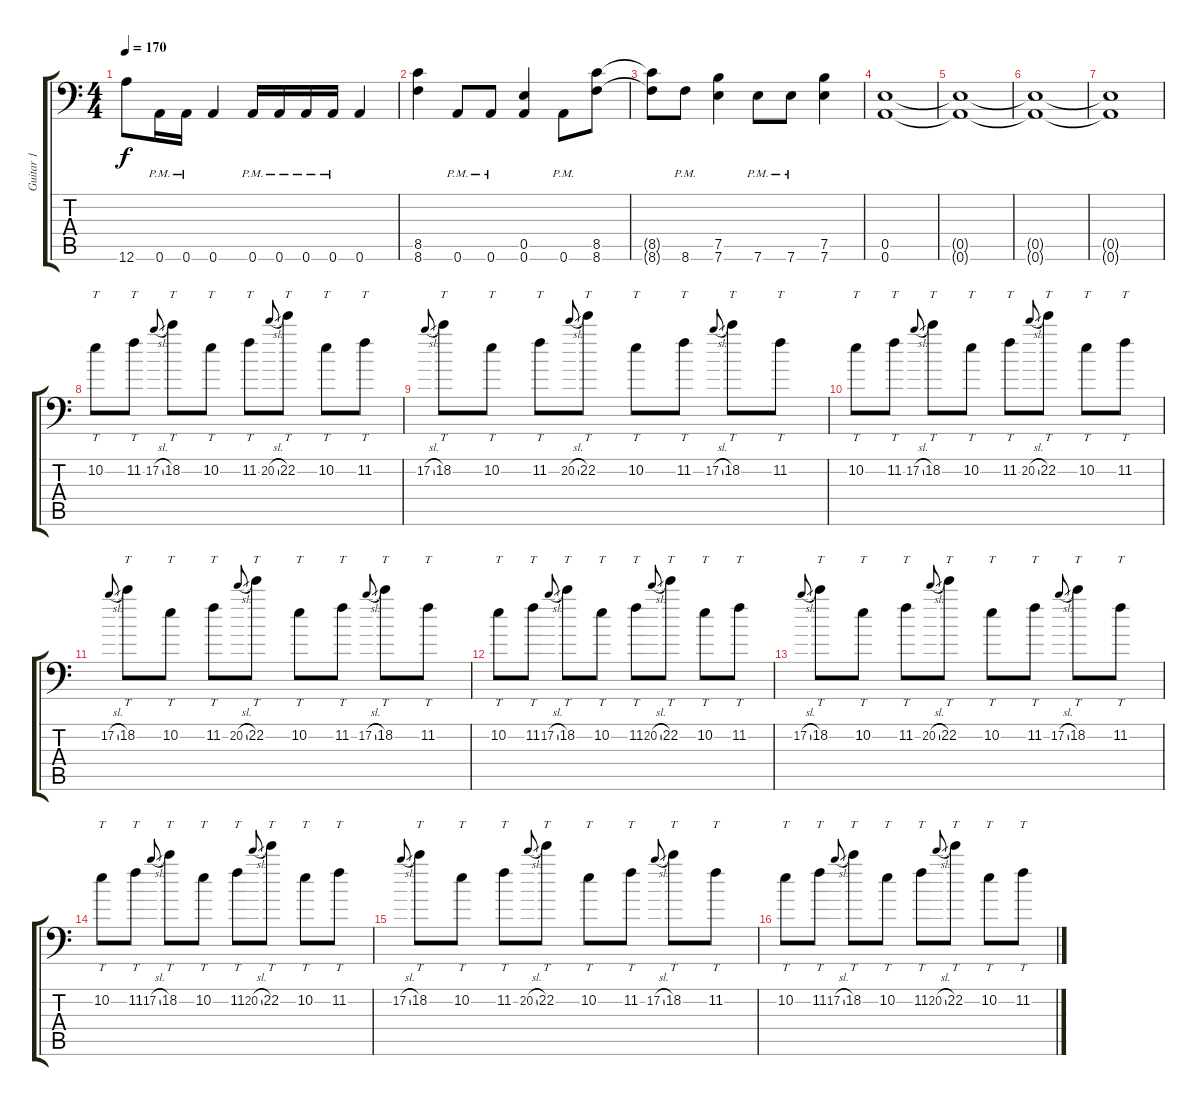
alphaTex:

\track ("Guitar 1" "Guitar 1") {instrument distortionguitar}
\staff {score tabs}
\tuning (B3 Gb3 D3 A2 E2 A1) {hide}
\ts (4 4)
\tempo 170
\clef f4
\ks c
12.6{t}.8{dy f} 0.6{pm}.16 0.6{pm}.16 0.6.4 0.6{pm}.16 0.6{pm}.16 0.6{pm}.16 0.6{pm}.16 0.6.4 |
(8.5 8.6).4 0.6{pm}.8 0.6{pm}.8 (0.5 0.6).4 0.6{pm}.8 (8.5 8.6).8 |
(8.5{t} 8.6{t}).8 8.6{pm}.8 (7.5 7.6).4 7.6{pm}.8 7.6{pm}.8 (7.5 7.6).4 |
(0.5 0.6).1 |
(0.5{t} 0.6{t}).1 |
(0.5{t} 0.6{t}).1 |
(0.5{t} 0.6{t}).1 |
10.2.8{tt balance 8} 11.2.8{tt} 17.2{sl}.8{gr onbeat} 18.2.8{tt} 10.2.8{tt} 11.2.8{tt} 20.2{sl}.8{gr onbeat} 22.2.8{tt} 10.2.8{tt} 11.2.8{tt} |
17.2{sl}.8{gr onbeat} 18.2.8{tt} 10.2.8{tt} 11.2.8{tt} 20.2{sl}.8{gr onbeat} 22.2.8{tt} 10.2.8{tt} 11.2.8{tt} 17.2{sl}.8{gr onbeat} 18.2.8{tt} 11.2.8{tt} |
10.2.8{tt} 11.2.8{tt} 17.2{sl}.8{gr onbeat} 18.2.8{tt} 10.2.8{tt} 11.2.8{tt} 20.2{sl}.8{gr onbeat} 22.2.8{tt} 10.2.8{tt} 11.2.8{tt} |
17.2{sl}.8{gr onbeat} 18.2.8{tt} 10.2.8{tt} 11.2.8{tt} 20.2{sl}.8{gr onbeat} 22.2.8{tt} 10.2.8{tt} 11.2.8{tt} 17.2{sl}.8{gr onbeat} 18.2.8{tt} 11.2.8{tt} |
10.2.8{tt balance 0} 11.2.8{tt} 17.2{sl}.8{gr onbeat} 18.2.8{tt} 10.2.8{tt} 11.2.8{tt} 20.2{sl}.8{gr onbeat} 22.2.8{tt} 10.2.8{tt} 11.2.8{tt} |
17.2{sl}.8{gr onbeat} 18.2.8{tt} 10.2.8{tt} 11.2.8{tt} 20.2{sl}.8{gr onbeat} 22.2.8{tt} 10.2.8{tt} 11.2.8{tt} 17.2{sl}.8{gr onbeat} 18.2.8{tt} 11.2.8{tt} |
10.2.8{tt} 11.2.8{tt} 17.2{sl}.8{gr onbeat} 18.2.8{tt} 10.2.8{tt} 11.2.8{tt} 20.2{sl}.8{gr onbeat} 22.2.8{tt} 10.2.8{tt} 11.2.8{tt} |
17.2{sl}.8{gr onbeat} 18.2.8{tt} 10.2.8{tt} 11.2.8{tt} 20.2{sl}.8{gr onbeat} 22.2.8{tt} 10.2.8{tt} 11.2.8{tt} 17.2{sl}.8{gr onbeat} 18.2.8{tt} 11.2.8{tt} |
10.2.8{tt balance 8} 11.2.8{tt} 17.2{sl}.8{gr onbeat} 18.2.8{tt} 10.2.8{tt} 11.2.8{tt} 20.2{sl}.8{gr onbeat} 22.2.8{tt} 10.2.8{tt} 11.2.8{tt}
